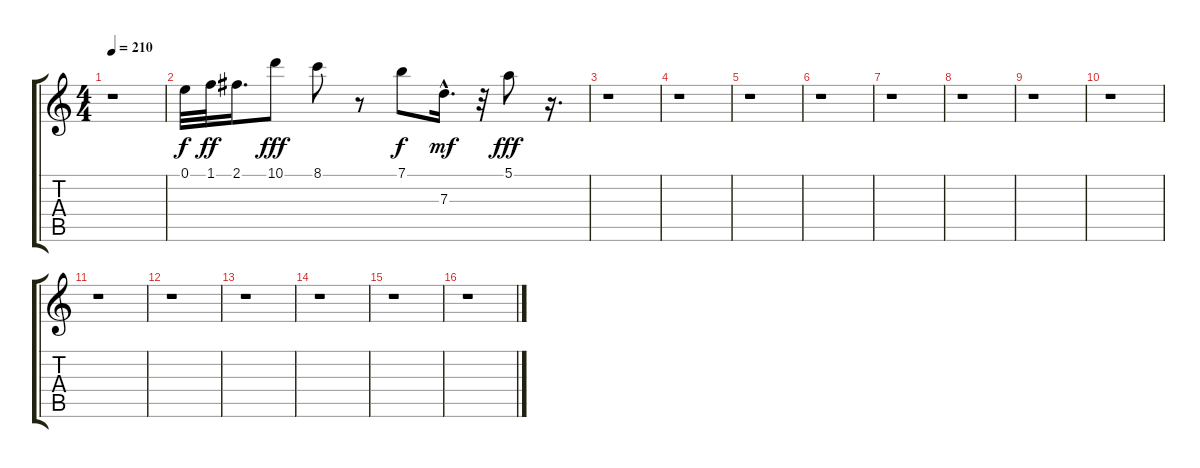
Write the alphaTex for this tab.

\track "" {instrument acousticguitarnylon}
\staff {score tabs}
\tuning (E4 B3 G3 D3 A2 E2) {hide}
\ts (4 4)
\tempo 210
\clef g2
\ks c
r.1{dy f} |
0.1.32 1.1.32{dy ff} 2.1.16{d} 10.1.8{dy fff} 8.1.8 r.8 7.1.8{dy f} 7.3{hac}.16{d dy mf} r.32 5.1.8{dy fff} r.16{d} |
r.1 |
r.1 |
r.1 |
r.1 |
r.1 |
r.1 |
r.1 |
r.1 |
r.1 |
r.1 |
r.1 |
r.1 |
r.1 |
r.1
